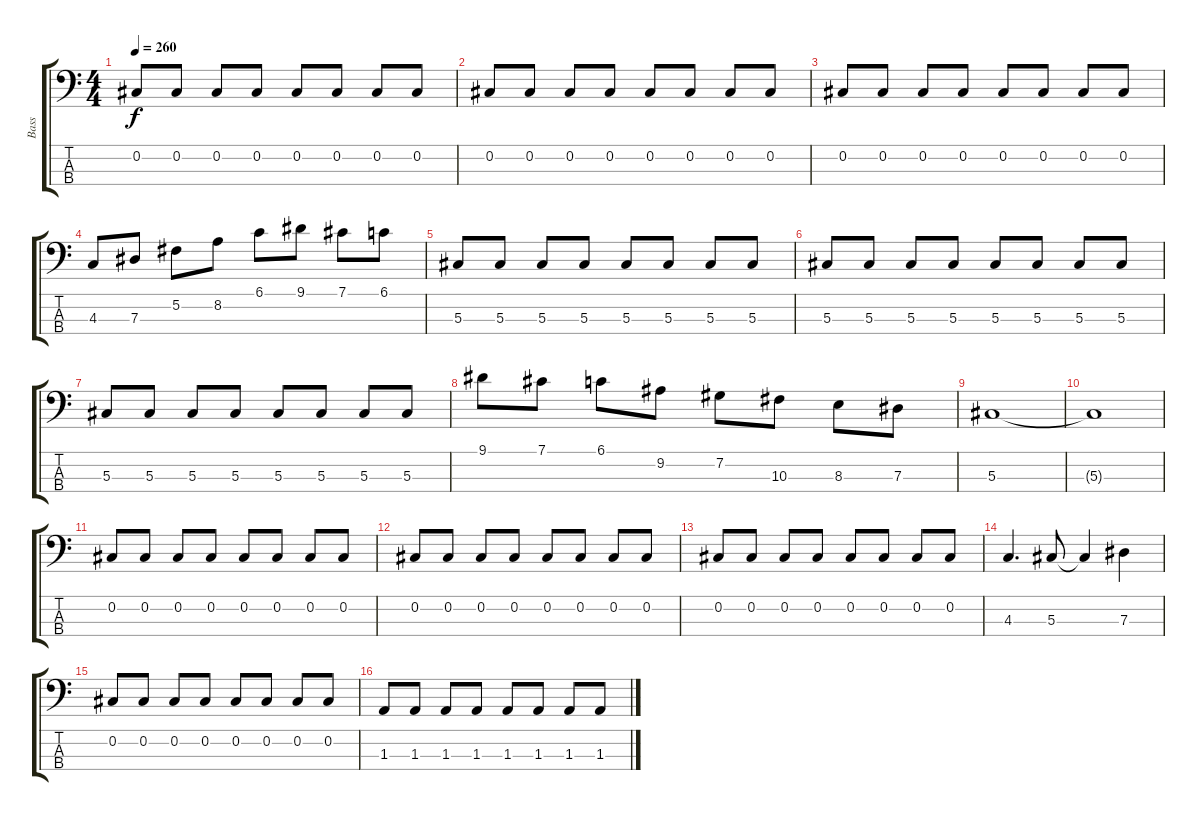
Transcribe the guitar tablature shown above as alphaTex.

\track ("Bass" "Bass") {instrument electricbassfinger}
\staff {score tabs}
\tuning (Gb2 Db2 Ab1 Eb1) {hide}
\ts (4 4)
\tempo 260
\clef f4
\ks c
0.2.8{dy f} 0.2.8 0.2.8 0.2.8 0.2.8 0.2.8 0.2.8 0.2.8 |
0.2.8 0.2.8 0.2.8 0.2.8 0.2.8 0.2.8 0.2.8 0.2.8 |
0.2.8 0.2.8 0.2.8 0.2.8 0.2.8 0.2.8 0.2.8 0.2.8 |
4.3.8 7.3.8 5.2.8 8.2.8 6.1.8 9.1.8 7.1.8 6.1.8 |
5.3.8 5.3.8 5.3.8 5.3.8 5.3.8 5.3.8 5.3.8 5.3.8 |
5.3.8 5.3.8 5.3.8 5.3.8 5.3.8 5.3.8 5.3.8 5.3.8 |
5.3.8 5.3.8 5.3.8 5.3.8 5.3.8 5.3.8 5.3.8 5.3.8 |
9.1.8 7.1.8 6.1.8 9.2.8 7.2.8 10.3.8 8.3.8 7.3.8 |
5.3.1 |
5.3{t}.1 |
0.2.8 0.2.8 0.2.8 0.2.8 0.2.8 0.2.8 0.2.8 0.2.8 |
0.2.8 0.2.8 0.2.8 0.2.8 0.2.8 0.2.8 0.2.8 0.2.8 |
0.2.8 0.2.8 0.2.8 0.2.8 0.2.8 0.2.8 0.2.8 0.2.8 |
4.3.4{d} 5.3.8 5.3{t}.4 7.3.4 |
0.2.8 0.2.8 0.2.8 0.2.8 0.2.8 0.2.8 0.2.8 0.2.8 |
1.3.8 1.3.8 1.3.8 1.3.8 1.3.8 1.3.8 1.3.8 1.3.8
